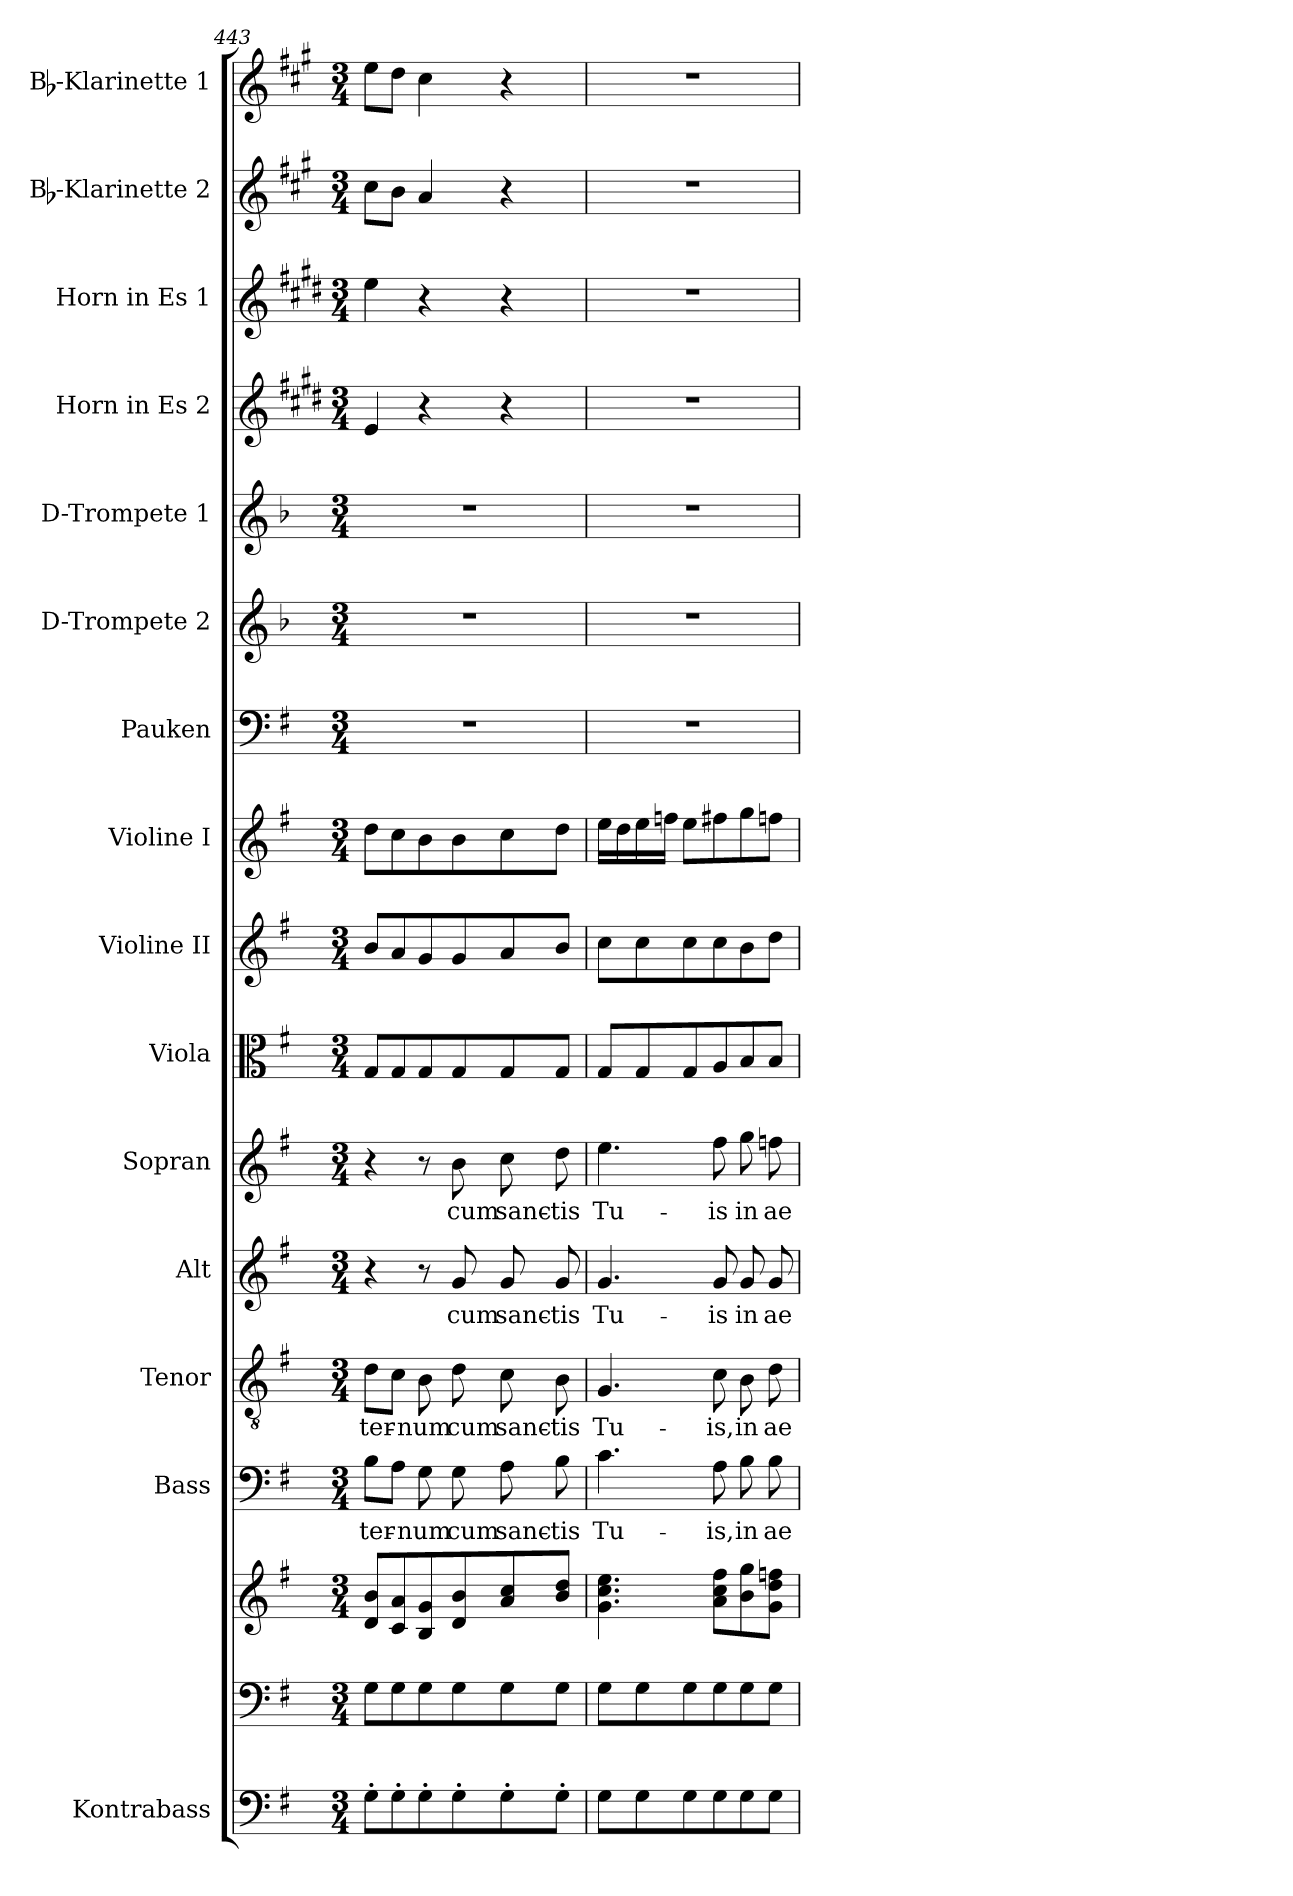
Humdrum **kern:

**kern	**kern	**kern	**kern	**text	**kern	**text	**kern	**text	**kern	**text	**kern	**kern	**kern	**kern	**kern	**kern	**kern	**kern	**kern	**kern
*part16	*part15	*part15	*part14	*part14	*part13	*part13	*part12	*part12	*part11	*part11	*part10	*part9	*part8	*part7	*part6	*part5	*part4	*part3	*part2	*part1
*staff17	*staff16	*staff15	*staff14	*staff14	*staff13	*staff13	*staff12	*staff12	*staff11	*staff11	*staff10	*staff9	*staff8	*staff7	*staff6	*staff5	*staff4	*staff3	*staff2	*staff1
*I"Kontrabass	*	*	*I"Bass	*	*I"Tenor	*	*I"Alt	*	*I"Sopran	*	*I"Viola	*I"Violine II	*I"Violine I	*I"Pauken	*I"D-Trompete 2	*I"D-Trompete 1	*I"Horn in Es 2	*I"Horn in Es 1	*I"Bb-Klarinette 2	*I"Bb-Klarinette 1
*I'Kb.	*	*	*I'B.	*	*I'T.	*	*I'A.	*	*I'S.	*	*I'Vla.	*I'Vl. II	*I'Vl. I	*I'Pk.	*I'D Trp. 2	*I'D Trp. 1	*	*	*I'Bb Kl. 2	*I'Bb Kl. 1
*clefF4	*clefF4	*clefG2	*clefF4	*	*clefGv2	*	*clefG2	*	*clefG2	*	*clefC3	*clefG2	*clefG2	*clefF4	*clefG2	*clefG2	*clefG2	*clefG2	*clefG2	*clefG2
*ITrd7c12	*	*	*	*	*	*	*	*	*	*	*	*	*	*	*ITrd-1c-2	*ITrd-1c-2	*ITrd5c9	*ITrd5c9	*ITrd1c2	*ITrd1c2
*k[f#]	*k[f#]	*k[f#]	*k[f#]	*	*k[f#]	*	*k[f#]	*	*k[f#]	*	*k[f#]	*k[f#]	*k[f#]	*k[f#]	*k[f#]	*k[f#]	*k[f#]	*k[f#]	*k[f#]	*k[f#]
*G:	*G:	*G:	*G:	*	*G:	*	*G:	*	*G:	*	*G:	*G:	*G:	*G:	*G:	*G:	*G:	*G:	*G:	*G:
*M3/4	*M3/4	*M3/4	*M3/4	*	*M3/4	*	*M3/4	*	*M3/4	*	*M3/4	*M3/4	*M3/4	*M3/4	*M3/4	*M3/4	*M3/4	*M3/4	*M3/4	*M3/4
=443	=443	=443	=443	=443	=443	=443	=443	=443	=443	=443	=443	=443	=443	=443	=443	=443	=443	=443	=443	=443
!	!	!	!	!LO:LY:b	!	!LO:LY:b	!	!	!	!	!	!	!	!	!	!	!	!	!	!
8GG'>\L	8G\L	8d/ 8b/L	8B\L	-ter-	8d\L	-ter-	4r	.	4r	.	8G/L	8b/L	8dd\L	2.r	2.r	2.r	4G/	4g\	8b\L	8dd\L
8GG'>\	8G\	8c/ 8a/	8A\J	.	8c\J	.	.	.	.	.	8G/	8a/	8cc\	.	.	.	.	.	8a\J	8cc\J
!	!	!	!	!LO:LY:b	!	!LO:LY:b	!	!	!	!	!	!	!	!	!	!	!	!	!	!
8GG'>\	8G\	8B/ 8g/	8G\	-num	8B\	-num	8r	.	8r	.	8G/	8g/	8b\	.	.	.	4r	4r	4g/	4b\
!	!	!	!	!LO:LY:b	!	!LO:LY:b	!	!LO:LY:b	!	!LO:LY:b	!	!	!	!	!	!	!	!	!	!
8GG'>\	8G\	8d/ 8b/	8G\	cum	8d\	cum	8g/	cum	8b\	cum	8G/	8g/	8b\	.	.	.	.	.	.	.
!	!	!	!	!LO:LY:b	!	!LO:LY:b	!	!LO:LY:b	!	!LO:LY:b	!	!	!	!	!	!	!	!	!	!
8GG'>\	8G\	8a/ 8cc/	8A\	sanc-	8c\	sanc-	8g/	sanc-	8cc\	sanc-	8G/	8a/	8cc\	.	.	.	4r	4r	4r	4r
!	!	!	!	!LO:LY:b	!	!LO:LY:b	!	!LO:LY:b	!	!LO:LY:b	!	!	!	!	!	!	!	!	!	!
8GG'>\J	8G\J	8b/ 8dd/J	8B\	-tis	8B\	-tis	8g/	-tis	8dd\	-tis	8G/J	8b/J	8dd\J	.	.	.	.	.	.	.
=444	=444	=444	=444	=444	=444	=444	=444	=444	=444	=444	=444	=444	=444	=444	=444	=444	=444	=444	=444	=444
!	!	!	!	!LO:LY:b	!	!LO:LY:b	!	!LO:LY:b	!	!LO:LY:b	!	!	!	!	!	!	!	!	!	!
8GG\L	8G\L	4.g\ 4.cc\ 4.ee\	4.c\	Tu-	4.G/	Tu-	4.g/	Tu-	4.ee\	Tu-	8G/L	8cc\L	16ee\LL	2.r	2.r	2.r	2.r	2.r	2.r	2.r
.	.	.	.	.	.	.	.	.	.	.	.	.	16dd\	.	.	.	.	.	.	.
8GG\	8G\	.	.	.	.	.	.	.	.	.	8G/	8cc\	16ee\	.	.	.	.	.	.	.
.	.	.	.	.	.	.	.	.	.	.	.	.	16ffn\JJ	.	.	.	.	.	.	.
8GG\	8G\	.	.	.	.	.	.	.	.	.	8G/	8cc\	8ee\L	.	.	.	.	.	.	.
!	!	!	!	!LO:LY:b	!	!LO:LY:b	!	!LO:LY:b	!	!LO:LY:b	!	!	!	!	!	!	!	!	!	!
8GG\	8G\	8a\ 8cc\ 8ff#\L	8A\	-is,	8c\	-is,	8g/	-is	8ff#\	-is	8A/	8cc\	8ff#X\	.	.	.	.	.	.	.
!	!	!	!	!LO:LY:b	!	!LO:LY:b	!	!LO:LY:b	!	!LO:LY:b	!	!	!	!	!	!	!	!	!	!
8GG\	8G\	8b\ 8gg\	8B\	in	8B\	in	8g/	in	8gg\	in	8B/	8b\	8gg\	.	.	.	.	.	.	.
!	!	!	!	!LO:LY:b	!	!LO:LY:b	!	!LO:LY:b	!	!LO:LY:b	!	!	!	!	!	!	!	!	!	!
8GG\J	8G\J	8g\ 8dd\ 8ffn\J	8B\	ae-	8d\	ae-	8g/	ae-	8ffn\	ae-	8B/J	8dd\J	8ffn\J	.	.	.	.	.	.	.
=	=	=	=	=	=	=	=	=	=	=	=	=	=	=	=	=	=	=	=	=
*-	*-	*-	*-	*-	*-	*-	*-	*-	*-	*-	*-	*-	*-	*-	*-	*-	*-	*-	*-	*-
